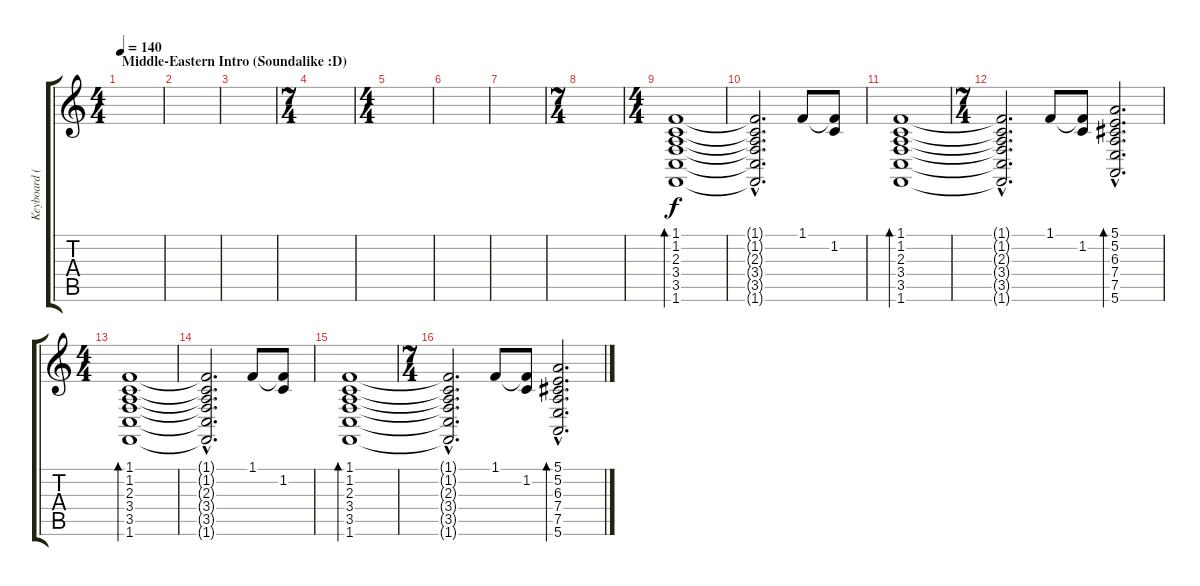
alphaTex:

\track ("Keyboard (Sitar 2)" "Keyboard (") {instrument sitar}
\staff {score tabs}
\tuning (E4 B3 G3 D3 A2 E2) {hide}
\ts (4 4)
\section ("" "Middle-Eastern Intro (Soundalike :D)")
\tempo 140
\clef g2
\ks c
|
|
|
\ts (7 4)
|
\ts (4 4)
|
|
|
\ts (7 4)
|
\ts (4 4)
(1.1 1.2 2.3 3.4 3.5 1.6).1{bd 120} |
(1.1{hac t} 1.2{hac t} 2.3{hac t} 3.4{hac t} 3.5{hac t} 1.6{hac t}).2{d} 1.1.8 (1.1{t} 1.2).8 |
(1.1 1.2 2.3 3.4 3.5 1.6).1{bd 120} |
\ts (7 4)
(1.1{hac t} 1.2{hac t} 2.3{hac t} 3.4{hac t} 3.5{hac t} 1.6{hac t}).2{d} 1.1.8 (1.1{t} 1.2).8 (5.1{hac} 5.2{hac} 6.3{hac} 7.4{hac} 7.5{hac} 5.6{hac}).2{d bd 120} |
\ts (4 4)
(1.1 1.2 2.3 3.4 3.5 1.6).1{bd 120} |
(1.1{hac t} 1.2{hac t} 2.3{hac t} 3.4{hac t} 3.5{hac t} 1.6{hac t}).2{d} 1.1.8 (1.1{t} 1.2).8 |
(1.1 1.2 2.3 3.4 3.5 1.6).1{bd 120} |
\ts (7 4)
(1.1{hac t} 1.2{hac t} 2.3{hac t} 3.4{hac t} 3.5{hac t} 1.6{hac t}).2{d} 1.1.8 (1.1{t} 1.2).8 (5.1{hac} 5.2{hac} 6.3{hac} 7.4{hac} 7.5{hac} 5.6{hac}).2{d bd 120}
